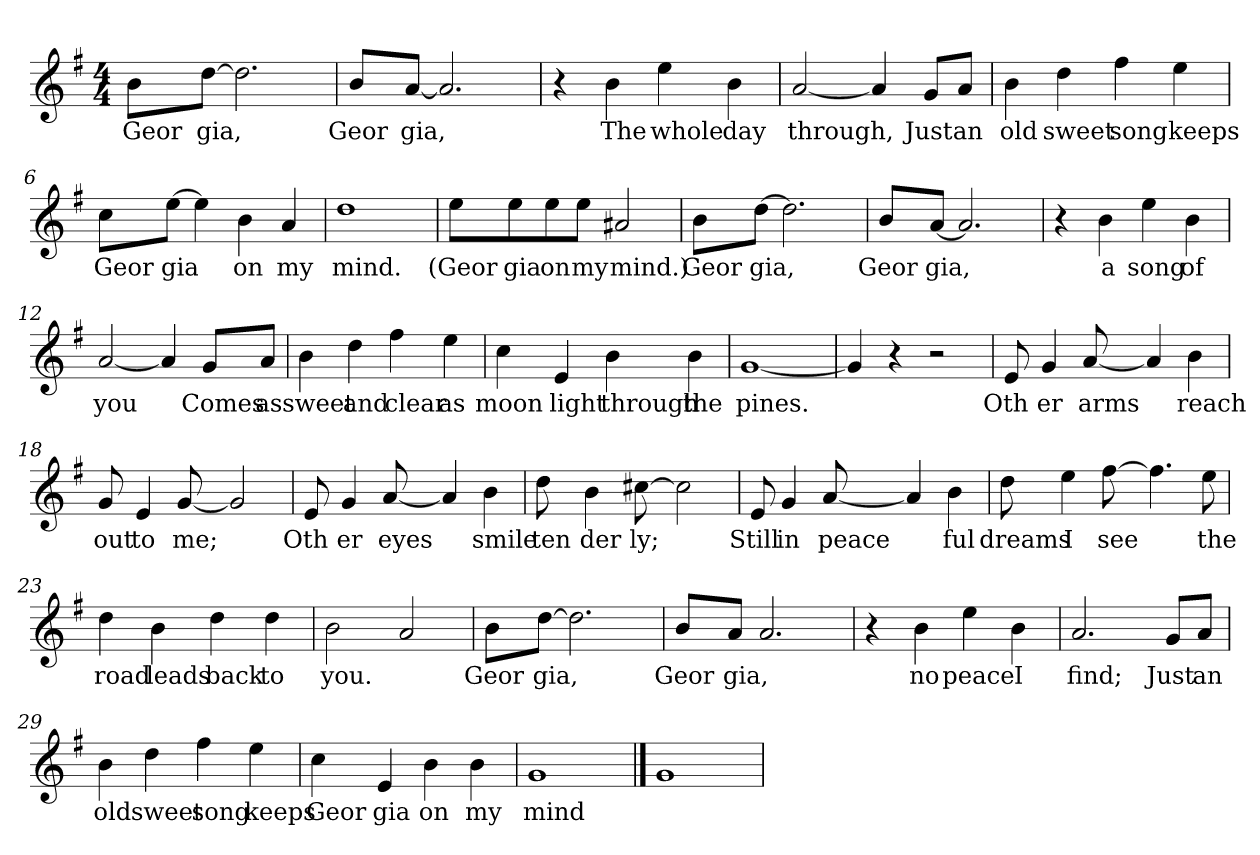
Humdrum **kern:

**kern	**text
*part1	*part1
*staff1	*staff1
!!LO:LB:g=z
*clefG2	*
*k[f#]	*
*G:	*
*M4/4	*
=1	=1
!	!LO:LY:b
8b\L	Geor­
!	!LO:LY:b
[8dd\J	gia,
2.dd\]	.
=2	=2
!	!LO:LY:b
8b/L	Geor­
!	!LO:LY:b
[8a/J	gia,
2.a/]	.
=3	=3
4r	.
!	!LO:LY:b
4b\	The
!	!LO:LY:b
4ee\	whole
!	!LO:LY:b
4b\	day
=4	=4
!	!LO:LY:b
[2a/	through,
4a/]	.
!	!LO:LY:b
8g/L	Just
!	!LO:LY:b
8a/J	an
!!LO:LB:g=z
=5	=5
!	!LO:LY:b
4b\	old
!	!LO:LY:b
4dd\	sweet
!	!LO:LY:b
4ff#\	song
!	!LO:LY:b
4ee\	keeps
=6	=6
!	!LO:LY:b
8cc\L	Geor­
!	!LO:LY:b
[8ee\J	gia
4ee\]	.
!	!LO:LY:b
4b\	on
!	!LO:LY:b
4a/	my
=7	=7
!	!LO:LY:b
1dd	mind.
=8	=8
!	!LO:LY:b
8ee\L	(Geor­
!	!LO:LY:b
8ee\	gia
!	!LO:LY:b
8ee\	on
!	!LO:LY:b
8ee\J	my
!	!LO:LY:b
2a#X/	mind.)
!!LO:LB:g=z
=9	=9
!	!LO:LY:b
8b\L	Geor­
!	!LO:LY:b
[8dd\J	gia,
2.dd\]	.
=10	=10
!	!LO:LY:b
8b/L	Geor­
!	!LO:LY:b
[8a/J	gia,
2.a/]	.
=11	=11
4r	.
!	!LO:LY:b
4b\	a
!	!LO:LY:b
4ee\	song
!	!LO:LY:b
4b\	of
=12	=12
!	!LO:LY:b
[2a/	you
4a/]	.
!	!LO:LY:b
8g/L	Comes
!	!LO:LY:b
8a/J	as
!!LO:LB:g=z
=13	=13
!	!LO:LY:b
4b\	sweet
!	!LO:LY:b
4dd\	and
!	!LO:LY:b
4ff#\	clear
!	!LO:LY:b
4ee\	as
=14	=14
!	!LO:LY:b
4cc\	moon­
!	!LO:LY:b
4e/	light
!	!LO:LY:b
4b\	through
!	!LO:LY:b
4b\	the
=15	=15
!	!LO:LY:b
[1g	pines.
=16	=16
4g/]	.
4r	.
2r	.
!!LO:LB:g=z
=17	=17
!	!LO:LY:b
8e/	Oth­
!	!LO:LY:b
4g/	er
!	!LO:LY:b
[8a/	arms
4a/]	.
!	!LO:LY:b
4b\	reach
=18	=18
!	!LO:LY:b
8g/	out
!	!LO:LY:b
4e/	to
!	!LO:LY:b
[8g/	me;
2g/]	.
=19	=19
!	!LO:LY:b
8e/	Oth­
!	!LO:LY:b
4g/	er
!	!LO:LY:b
[8a/	eyes
4a/]	.
!	!LO:LY:b
4b\	smile
=20	=20
!	!LO:LY:b
8dd\	ten­
!	!LO:LY:b
4b\	der­
!	!LO:LY:b
[8cc#\	ly;
2cc#\]	.
!!LO:LB:g=z
=21	=21
!	!LO:LY:b
8e/	Still
!	!LO:LY:b
4g/	in
!	!LO:LY:b
[8a/	peace­
4a/]	.
!	!LO:LY:b
4b\	ful
=22	=22
!	!LO:LY:b
8dd\	dreams
!	!LO:LY:b
4ee\	I
!	!LO:LY:b
[8ff#\	see
4.ff#\]	.
!	!LO:LY:b
8ee\	the
=23	=23
!	!LO:LY:b
4dd\	road
!	!LO:LY:b
4b\	leads
!	!LO:LY:b
4dd\	back
!	!LO:LY:b
4dd\	to
=24	=24
!	!LO:LY:b
2b\	you.
2a/	.
!!LO:LB:g=z
=25	=25
!	!LO:LY:b
8b\L	Geor­
!	!LO:LY:b
[8dd\J	gia,
2.dd\]	.
=26	=26
!	!LO:LY:b
8b/L	Geor­
!	!LO:LY:b
8a/J	gia,
2.a/	.
=27	=27
4r	.
!	!LO:LY:b
4b\	no
!	!LO:LY:b
4ee\	peace
!	!LO:LY:b
4b\	I
=28	=28
!	!LO:LY:b
2.a/	find;
!	!LO:LY:b
8g/L	Just
!	!LO:LY:b
8a/J	an
=29	=29
!	!LO:LY:b
4b\	old
!	!LO:LY:b
4dd\	sweet
!	!LO:LY:b
4ff#\	song
!	!LO:LY:b
4ee\	keeps
!!LO:LB:g=z
=30	=30
!	!LO:LY:b
4cc\	Geor­
!	!LO:LY:b
4e/	gia
!	!LO:LY:b
4b\	on
!	!LO:LY:b
4b\	my
=31	=31
!	!LO:LY:b
1g	mind
==32	==32
1g	.
=	=
*-	*-
